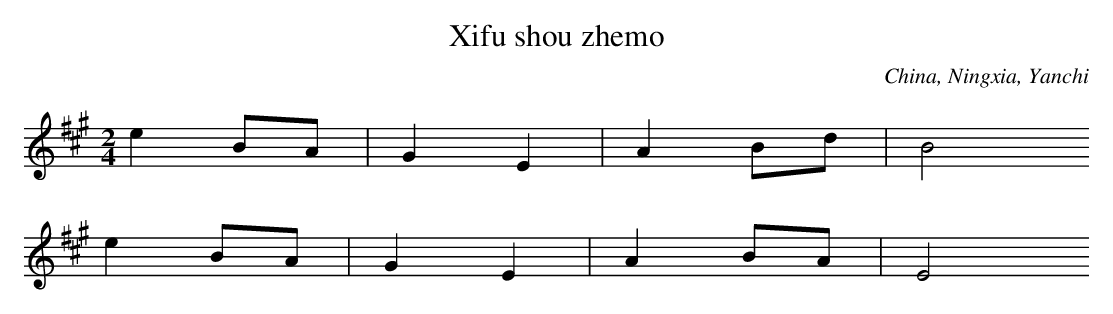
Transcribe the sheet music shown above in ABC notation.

X:1
T: Xifu shou zhemo
O: China, Ningxia, Yanchi
M: 2/4
L: 1/8
K: A
e2BA | G2E2 | A2Bd | B4
e2BA | G2E2 | A2BA | E4
